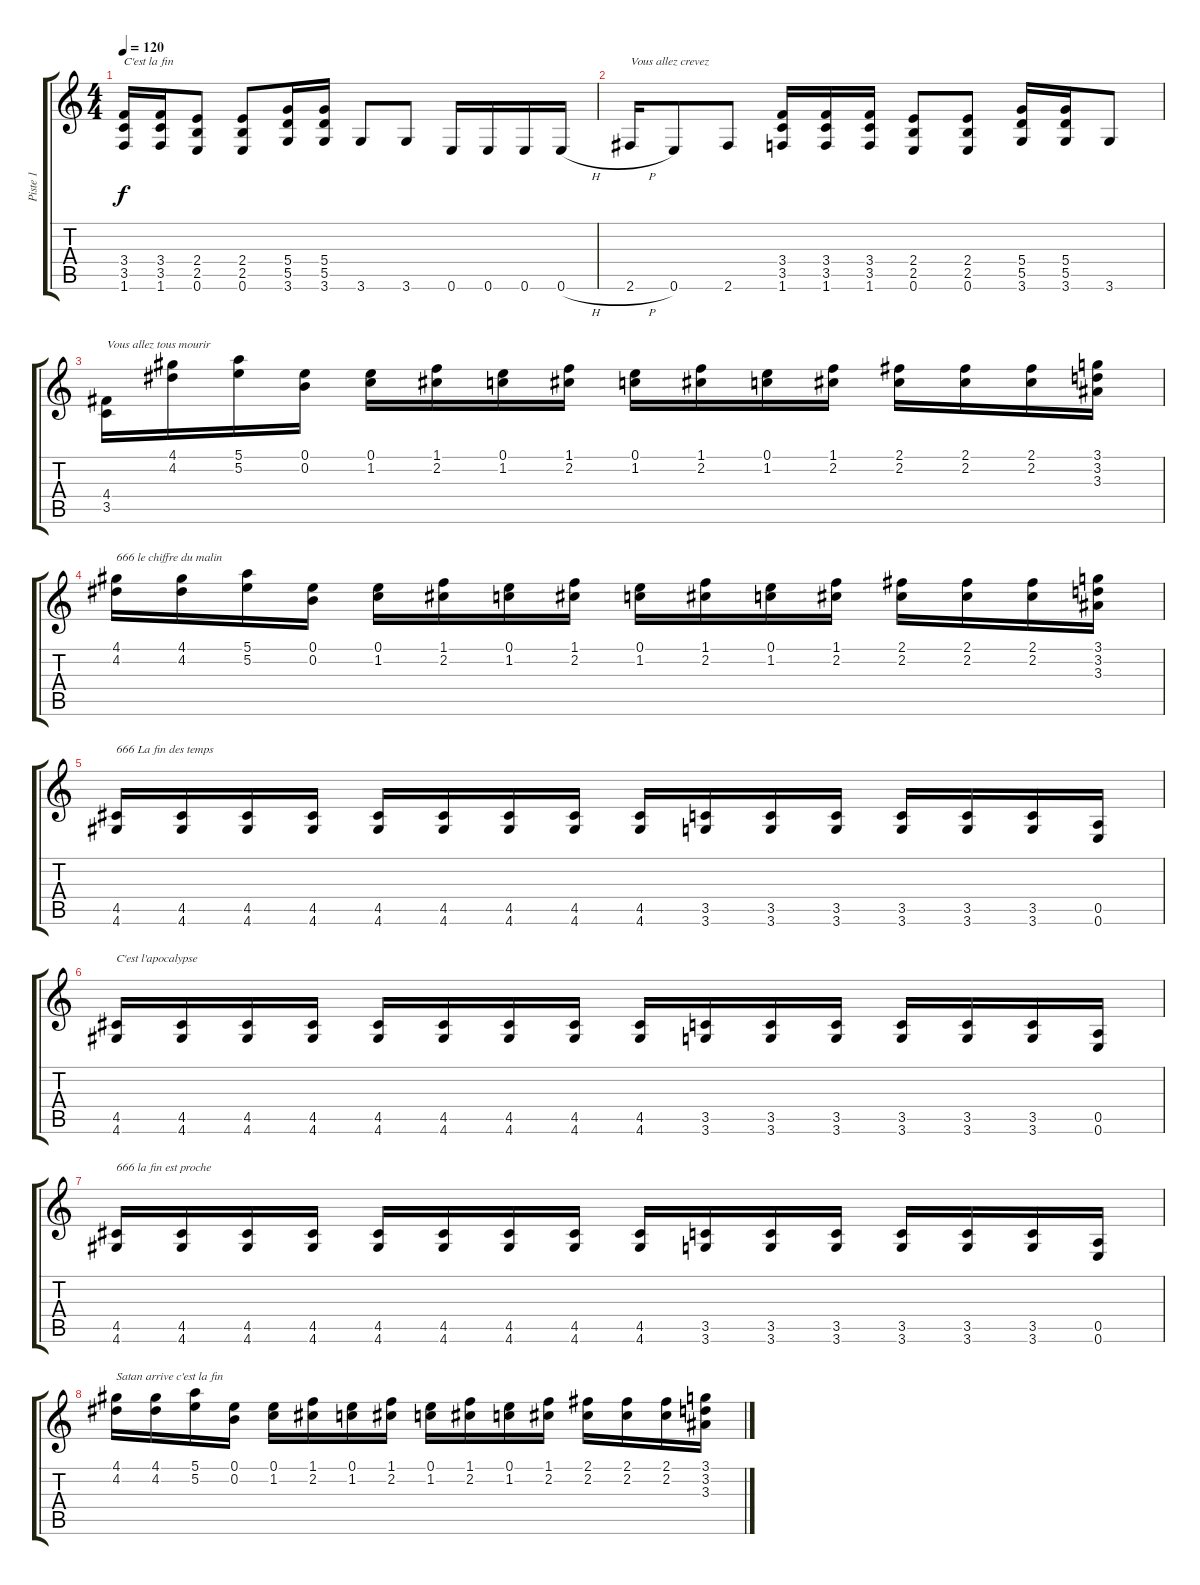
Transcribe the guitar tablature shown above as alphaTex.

\track ("Piste 1" "Piste 1") {instrument distortionguitar}
\staff {score tabs}
\tuning (E4 B3 G3 D3 A2 E2) {hide}
\ts (4 4)
\tempo 120
\clef g2
\ks c
(3.4 3.5 1.6).16{txt "C'est la fin" dy f} (3.4 3.5 1.6).16 (2.4 2.5 0.6).8 (2.4 2.5 0.6).8 (5.4 5.5 3.6).16 (5.4 5.5 3.6).16 3.6.8 3.6.8 0.6.16 0.6.16 0.6.16 0.6{h}.16 |
2.6{h}.16{txt "Vous allez crevez"} 0.6.8 2.6.8 (3.4 3.5 1.6).16 (3.4 3.5 1.6).16 (3.4 3.5 1.6).16 (2.4 2.5 0.6).8 (2.4 2.5 0.6).8 (5.4 5.5 3.6).16 (5.4 5.5 3.6).16 3.6.8 |
(4.4 3.5).16{txt "Vous allez tous mourir"} (4.1 4.2).16 (5.1 5.2).16 (0.1 0.2).16 (0.1 1.2).16 (1.1 2.2).16 (0.1 1.2).16 (1.1 2.2).16 (0.1 1.2).16 (1.1 2.2).16 (0.1 1.2).16 (1.1 2.2).16 (2.1 2.2).16 (2.1 2.2).16 (2.1 2.2).16 (3.1 3.2 3.3).16 |
(4.1 4.2).16{txt "666 le chiffre du malin"} (4.1 4.2).16 (5.1 5.2).16 (0.1 0.2).16 (0.1 1.2).16 (1.1 2.2).16 (0.1 1.2).16 (1.1 2.2).16 (0.1 1.2).16 (1.1 2.2).16 (0.1 1.2).16 (1.1 2.2).16 (2.1 2.2).16 (2.1 2.2).16 (2.1 2.2).16 (3.1 3.2 3.3).16 |
(4.5 4.6).16{txt "666 La fin des temps"} (4.5 4.6).16 (4.5 4.6).16 (4.5 4.6).16 (4.5 4.6).16 (4.5 4.6).16 (4.5 4.6).16 (4.5 4.6).16 (4.5 4.6).16 (3.5 3.6).16 (3.5 3.6).16 (3.5 3.6).16 (3.5 3.6).16 (3.5 3.6).16 (3.5 3.6).16 (0.5 0.6).16 |
(4.5 4.6).16{txt "C'est l'apocalypse"} (4.5 4.6).16 (4.5 4.6).16 (4.5 4.6).16 (4.5 4.6).16 (4.5 4.6).16 (4.5 4.6).16 (4.5 4.6).16 (4.5 4.6).16 (3.5 3.6).16 (3.5 3.6).16 (3.5 3.6).16 (3.5 3.6).16 (3.5 3.6).16 (3.5 3.6).16 (0.5 0.6).16 |
(4.5 4.6).16{txt "666 la fin est proche"} (4.5 4.6).16 (4.5 4.6).16 (4.5 4.6).16 (4.5 4.6).16 (4.5 4.6).16 (4.5 4.6).16 (4.5 4.6).16 (4.5 4.6).16 (3.5 3.6).16 (3.5 3.6).16 (3.5 3.6).16 (3.5 3.6).16 (3.5 3.6).16 (3.5 3.6).16 (0.5 0.6).16 |
(4.1 4.2).16{txt "Satan arrive c'est la fin"} (4.1 4.2).16 (5.1 5.2).16 (0.1 0.2).16 (0.1 1.2).16 (1.1 2.2).16 (0.1 1.2).16 (1.1 2.2).16 (0.1 1.2).16 (1.1 2.2).16 (0.1 1.2).16 (1.1 2.2).16 (2.1 2.2).16 (2.1 2.2).16 (2.1 2.2).16 (3.1 3.2 3.3).16
